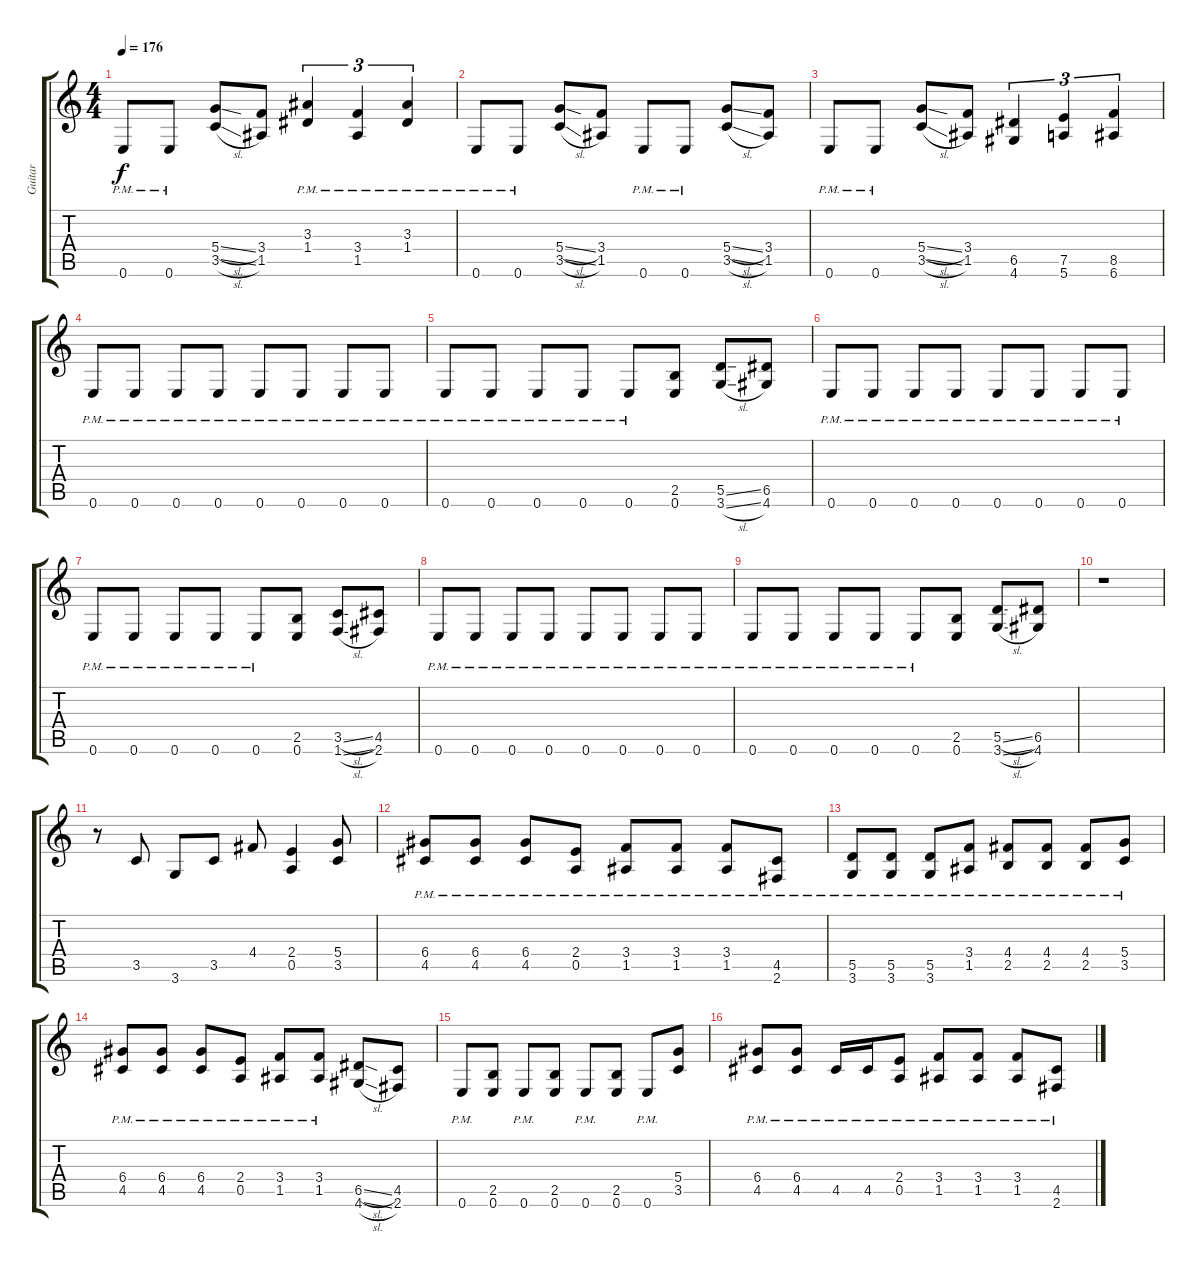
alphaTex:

\track ("Guitar" "Guitar") {instrument distortionguitar}
\staff {score tabs}
\tuning (E4 B3 G3 D3 A2 E2) {hide}
\ts (4 4)
\tempo 176
\clef g2
\ks c
0.6{pm}.8{dy f} 0.6{pm}.8 (5.4{sl} 3.5{sl}).8 (3.4 1.5).8 (3.3 1.4{pm}).4{tu (3 2)} (3.4 1.5{pm}).4{tu (3 2)} (3.3 1.4{pm}).4{tu (3 2)} |
0.6{pm}.8 0.6{pm}.8 (5.4{sl} 3.5{sl}).8 (3.4 1.5).8 0.6{pm}.8 0.6{pm}.8 (5.4{sl} 3.5{sl}).8 (3.4 1.5).8 |
0.6{pm}.8 0.6{pm}.8 (5.4{sl} 3.5{sl}).8 (3.4 1.5).8 (6.5 4.6).4{tu (3 2)} (7.5 5.6).4{tu (3 2)} (8.5 6.6).4{tu (3 2)} |
0.6{pm}.8 0.6{pm}.8 0.6{pm}.8 0.6{pm}.8 0.6{pm}.8 0.6{pm}.8 0.6{pm}.8 0.6{pm}.8 |
0.6{pm}.8 0.6{pm}.8 0.6{pm}.8 0.6{pm}.8 0.6{pm}.8 (2.5 0.6).8 (5.5{ss} 3.6{sl}).8 (6.5 4.6).8 |
0.6{pm}.8 0.6{pm}.8 0.6{pm}.8 0.6{pm}.8 0.6{pm}.8 0.6{pm}.8 0.6{pm}.8 0.6{pm}.8 |
0.6{pm}.8 0.6{pm}.8 0.6{pm}.8 0.6{pm}.8 0.6{pm}.8 (2.5 0.6).8 (3.5{sl} 1.6{sl}).8 (4.5 2.6).8 |
0.6{pm}.8 0.6{pm}.8 0.6{pm}.8 0.6{pm}.8 0.6{pm}.8 0.6{pm}.8 0.6{pm}.8 0.6{pm}.8 |
0.6{pm}.8 0.6{pm}.8 0.6{pm}.8 0.6{pm}.8 0.6{pm}.8 (2.5 0.6).8 (5.5{sl} 3.6{sl}).8 (6.5 4.6).8 |
r.1 |
r.8 3.5.8 3.6.8 3.5.8 4.4.8 (2.4 0.5).4 (5.4 3.5).8 |
(6.4{pm} 4.5{pm}).8 (6.4{pm} 4.5{pm}).8 (6.4{pm} 4.5{pm}).8 (2.4 0.5{pm}).8 (3.4 1.5{pm}).8 (3.4 1.5{pm}).8 (3.4 1.5{pm}).8 (4.5{pm} 2.6{pm}).8 |
(5.5{pm} 3.6{pm}).8 (5.5{pm} 3.6{pm}).8 (5.5{pm} 3.6{pm}).8 (3.4{pm} 1.5{pm}).8 (4.4{pm} 2.5{pm}).8 (4.4{pm} 2.5{pm}).8 (4.4{pm} 2.5{pm}).8 (5.4{pm} 3.5{pm}).8 |
(6.4{pm} 4.5{pm}).8 (6.4{pm} 4.5{pm}).8 (6.4{pm} 4.5{pm}).8 (2.4 0.5{pm}).8 (3.4 1.5{pm}).8 (3.4 1.5{pm}).8 (6.5{sl} 4.6{sl}).8 (4.5 2.6).8 |
0.6{pm}.8 (2.5 0.6).8 0.6{pm}.8 (2.5 0.6).8 0.6{pm}.8 (2.5 0.6).8 0.6{pm}.8 (5.4 3.5).8 |
(6.4{pm} 4.5{pm}).8 (6.4 4.5{pm}).8 4.5{pm}.16 4.5{pm}.16 (2.4 0.5{pm}).8 (3.4 1.5{pm}).8 (3.4 1.5{pm}).8 (3.4 1.5{pm}).8 (4.5{pm} 2.6{pm}).8
